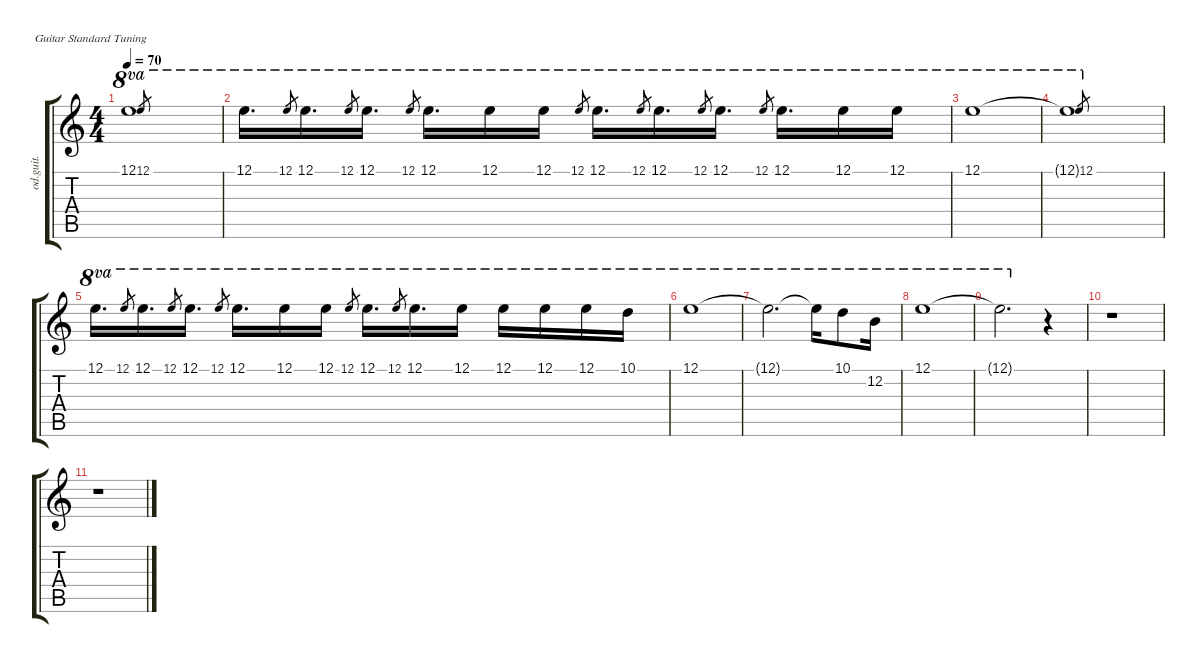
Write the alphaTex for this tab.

\defaultSystemsLayout 4
\hideDynamics
\bracketExtendMode groupsimilarinstruments
\otherSystemsTrackNameOrientation horizontal
\track ("Guitar" "od.guit.") {defaultSystemsLayout 4 instrument overdrivenguitar}
\staff {score tabs}
\tuning (E4 B3 G3 D3 A2 E2)
\ts (4 4)
\tempo 70
\clef g2
\ks c
12.1.1{ot 8va dy f beam Down} 12.1.8{ot 8va gr dy mf beam Up} |
12.1.16{d ot 8va dy f beam Down} 12.1.8{ot 8va gr dy mp beam Up} 12.1.16{d ot 8va dy mf beam Down} 12.1.8{ot 8va gr beam Up} 12.1.16{d ot 8va dy f beam Down} 12.1.8{ot 8va gr dy mp beam Up} 12.1.16{d ot 8va dy mf beam Down} 12.1.16{ot 8va dy f beam Down} 12.1.16{ot 8va dy mf beam Down} 12.1.8{ot 8va gr beam Up} 12.1.16{d ot 8va dy f beam Down} 12.1.8{ot 8va gr dy mf beam Up} 12.1.16{d ot 8va dy f beam Down} 12.1.8{ot 8va gr dy mf beam Up} 12.1.16{d ot 8va dy f beam Down} 12.1.8{ot 8va gr dy mp beam Up} 12.1.16{d ot 8va dy mf beam Down} 12.1.16{ot 8va dy f beam Down} 12.1.16{ot 8va dy mf beam Down} |
12.1.1{ot 8va dy f beam Down} |
12.1{t}.1{ot 8va beam Down} 12.1.8{ot 8va gr dy mp beam Up} |
12.1.16{d ot 8va dy mf beam Down} 12.1.8{ot 8va gr beam Up} 12.1.16{d ot 8va dy f beam Down} 12.1.8{ot 8va gr dy mf beam Up} 12.1.16{d ot 8va dy f beam Down} 12.1.8{ot 8va gr dy mp beam Up} 12.1.16{d ot 8va dy mf beam Down} 12.1.16{ot 8va dy f beam Down} 12.1.16{ot 8va dy mf beam Down} 12.1.8{ot 8va gr beam Up} 12.1.16{d ot 8va dy f beam Down} 12.1.8{ot 8va gr dy mf beam Up} 12.1.16{d ot 8va dy f beam Down} 12.1.16{ot 8va dy mf beam Down} 12.1.16{ot 8va beam Down} 12.1.16{ot 8va beam Down} 12.1.16{ot 8va dy f beam Down} 10.1.16{ot 8va dy ff beam Down} |
12.1.1{ot 8va beam Down} |
12.1{t}.2{d ot 8va dy f beam Down} 12.1{t}.16{ot 8va beam Down} 10.1.8{ot 8va beam Down} 12.2.16{ot 8va dy mf beam Down} |
12.1.1{ot 8va dy f beam Down} |
12.1{t}.2{d ot 8va beam Down} r.4{beam Down} |
r.1{beam Down} |
r.1{beam Down}
